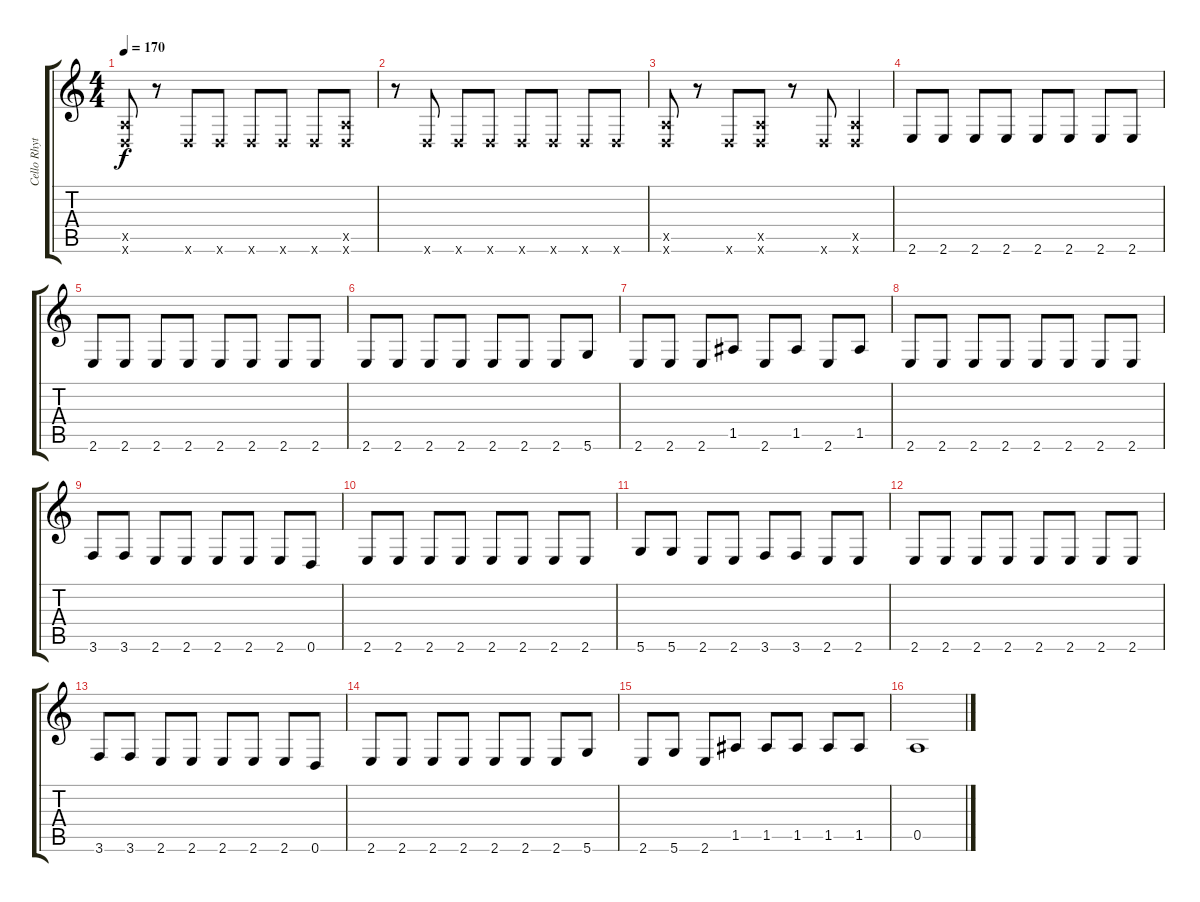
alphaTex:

\track ("Cello Rhythm" "Cello Rhyt") {instrument distortionguitar}
\staff {score tabs}
\tuning (E4 B3 G3 D3 A2 D2) {hide}
\ts (4 4)
\tempo 170
\clef g2
\ks c
(0.5{x} 0.6{x}).8{dy f} r.8 0.6{x}.8 0.6{x}.8 0.6{x}.8 0.6{x}.8 0.6{x}.8 (0.5{x} 0.6{x}).8 |
r.8 0.6{x}.8 0.6{x}.8 0.6{x}.8 0.6{x}.8 0.6{x}.8 0.6{x}.8 0.6{x}.8 |
(0.5{x} 0.6{x}).8 r.8 0.6{x}.8 (0.5{x} 0.6{x}).8 r.8 0.6{x}.8 (0.5{x} 0.6{x}).4 |
2.6.8 2.6.8 2.6.8 2.6.8 2.6.8 2.6.8 2.6.8 2.6.8 |
2.6.8 2.6.8 2.6.8 2.6.8 2.6.8 2.6.8 2.6.8 2.6.8 |
2.6.8 2.6.8 2.6.8 2.6.8 2.6.8 2.6.8 2.6.8 5.6.8 |
2.6.8 2.6.8 2.6.8 1.5.8 2.6.8 1.5.8 2.6.8 1.5.8 |
2.6.8 2.6.8 2.6.8 2.6.8 2.6.8 2.6.8 2.6.8 2.6.8 |
3.6.8 3.6.8 2.6.8 2.6.8 2.6.8 2.6.8 2.6.8 0.6.8 |
2.6.8 2.6.8 2.6.8 2.6.8 2.6.8 2.6.8 2.6.8 2.6.8 |
5.6.8 5.6.8 2.6.8 2.6.8 3.6.8 3.6.8 2.6.8 2.6.8 |
2.6.8 2.6.8 2.6.8 2.6.8 2.6.8 2.6.8 2.6.8 2.6.8 |
3.6.8 3.6.8 2.6.8 2.6.8 2.6.8 2.6.8 2.6.8 0.6.8 |
2.6.8 2.6.8 2.6.8 2.6.8 2.6.8 2.6.8 2.6.8 5.6.8 |
2.6.8 5.6.8 2.6.8 1.5.8 1.5.8 1.5.8 1.5.8 1.5.8 |
0.5.1
